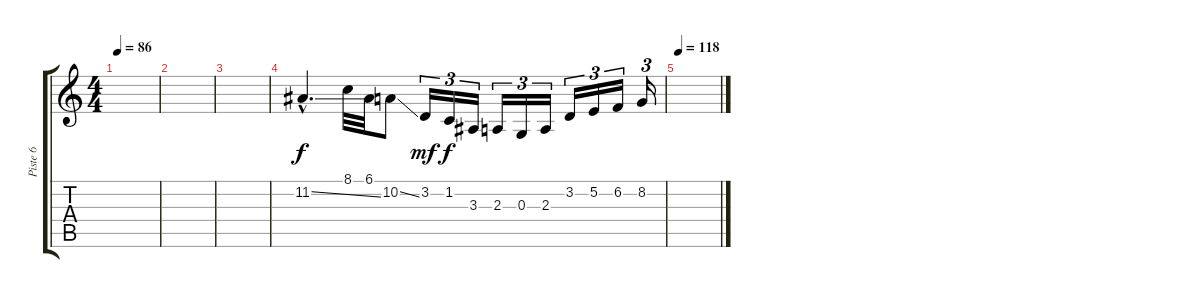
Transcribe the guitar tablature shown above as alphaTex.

\track ("Piste 6" "Piste 6") {instrument electricgrandpiano}
\staff {score tabs}
\tuning (E4 B3 G3 D3 A2 E2) {hide}
\ts (4 4)
\tempo 86
\clef g2
\ks c
|
|
|
11.2{ss hac}.4{d dy f balance 2} 8.1.32{balance 14} 6.1.32 10.2{ss}.8 3.2.16{tu (3 2) dy mf} 1.2.16{tu (3 2) dy f} 3.3.16{tu (3 2)} 2.3.16{tu (3 2)} 0.3.16{tu (3 2)} 2.3.16{tu (3 2)} 3.2.16{tu (3 2)} 5.2.16{tu (3 2)} 6.2.16{tu (3 2)} 8.2.16{tu (3 2)} |
\tempo 118
